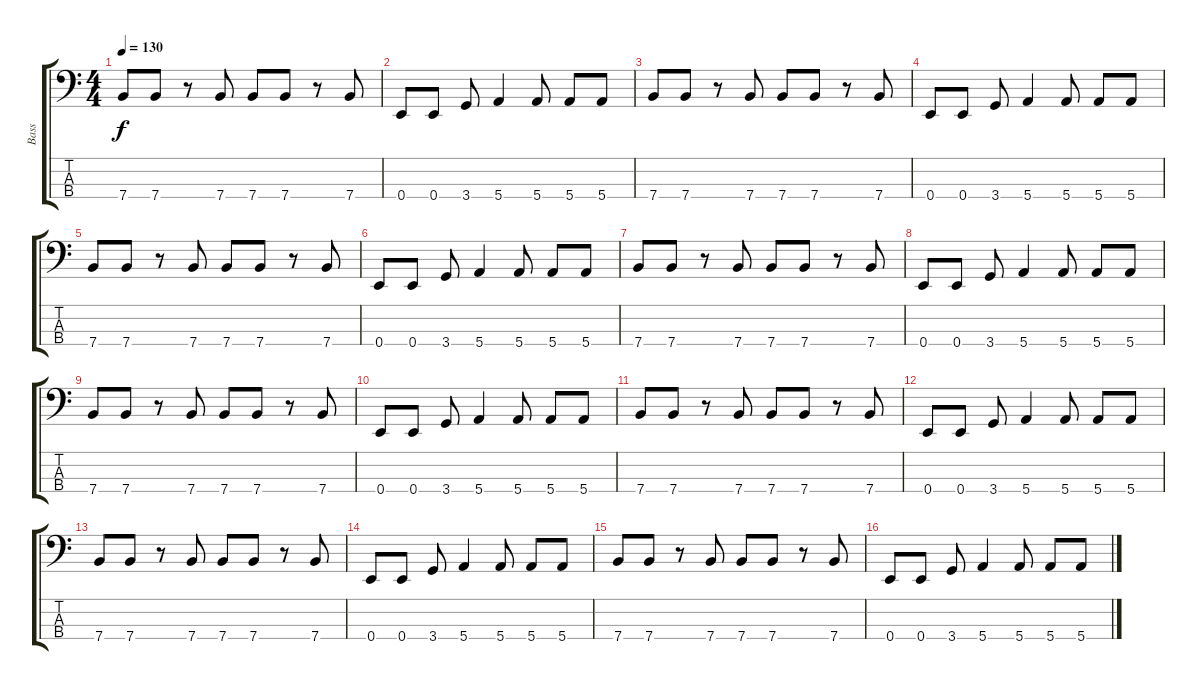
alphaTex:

\track ("Bass" "Bass") {instrument electricbassfinger}
\staff {score tabs}
\tuning (G2 D2 A1 E1) {hide}
\ts (4 4)
\tempo 130
\clef f4
\ks c
7.4.8{dy f} 7.4.8 r.8 7.4.8 7.4.8 7.4.8 r.8 7.4.8 |
0.4.8 0.4.8 3.4.8 5.4.4 5.4.8 5.4.8 5.4.8 |
7.4.8 7.4.8 r.8 7.4.8 7.4.8 7.4.8 r.8 7.4.8 |
0.4.8 0.4.8 3.4.8 5.4.4 5.4.8 5.4.8 5.4.8 |
7.4.8 7.4.8 r.8 7.4.8 7.4.8 7.4.8 r.8 7.4.8 |
0.4.8 0.4.8 3.4.8 5.4.4 5.4.8 5.4.8 5.4.8 |
7.4.8 7.4.8 r.8 7.4.8 7.4.8 7.4.8 r.8 7.4.8 |
0.4.8 0.4.8 3.4.8 5.4.4 5.4.8 5.4.8 5.4.8 |
7.4.8 7.4.8 r.8 7.4.8 7.4.8 7.4.8 r.8 7.4.8 |
0.4.8 0.4.8 3.4.8 5.4.4 5.4.8 5.4.8 5.4.8 |
7.4.8 7.4.8 r.8 7.4.8 7.4.8 7.4.8 r.8 7.4.8 |
0.4.8 0.4.8 3.4.8 5.4.4 5.4.8 5.4.8 5.4.8 |
7.4.8 7.4.8 r.8 7.4.8 7.4.8 7.4.8 r.8 7.4.8 |
0.4.8 0.4.8 3.4.8 5.4.4 5.4.8 5.4.8 5.4.8 |
7.4.8 7.4.8 r.8 7.4.8 7.4.8 7.4.8 r.8 7.4.8 |
0.4.8 0.4.8 3.4.8 5.4.4 5.4.8 5.4.8 5.4.8
